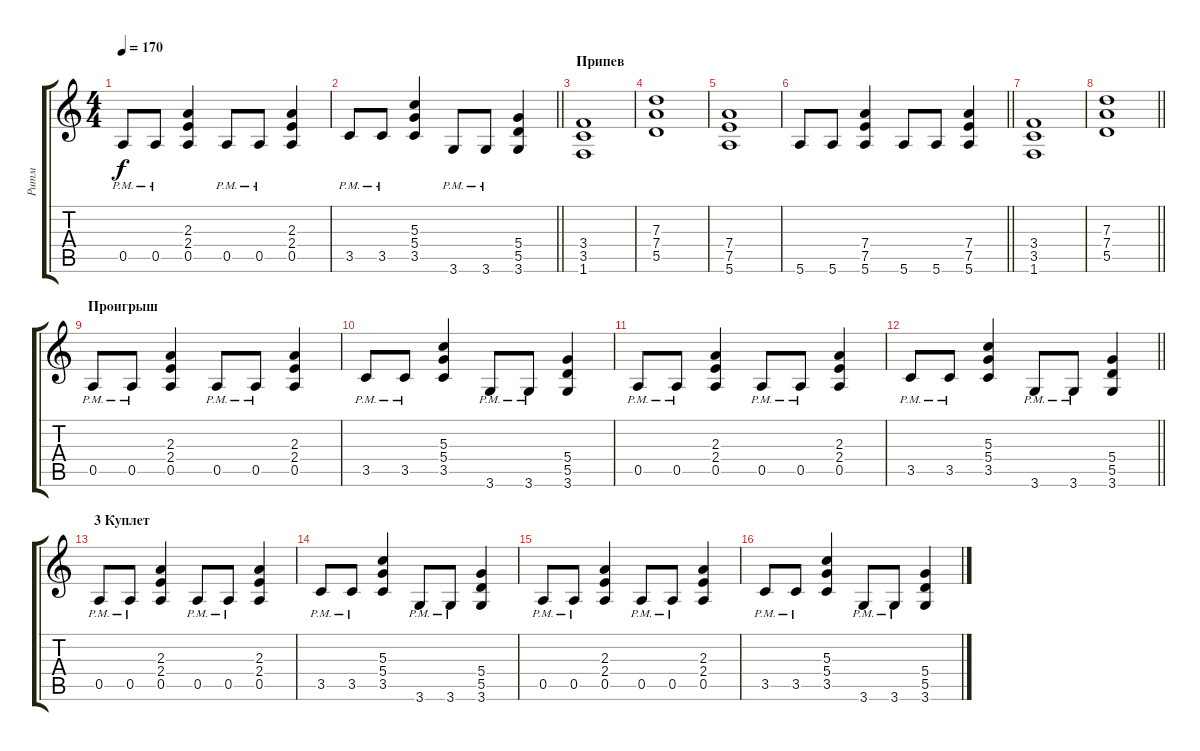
\track ("Ритм" "Ритм") {instrument distortionguitar}
\staff {score tabs}
\tuning (E4 B3 G3 D3 A2 E2) {hide}
\ts (4 4)
\tempo 170
\clef g2
\ks c
0.5{pm}.8{dy f} 0.5{pm}.8 (2.3 2.4 0.5).4 0.5{pm}.8 0.5{pm}.8 (2.3 2.4 0.5).4 |
\barLineRight lightlight
3.5{pm}.8 3.5{pm}.8 (5.3 5.4 3.5).4 3.6{pm}.8 3.6{pm}.8 (5.4 5.5 3.6).4 |
\section ("" "Припев")
(3.4 3.5 1.6).1 |
(7.3 7.4 5.5).1 |
(7.4 7.5 5.6).1 |
\barLineRight lightlight
5.6.8 5.6.8 (7.4 7.5 5.6).4 5.6.8 5.6.8 (7.4 7.5 5.6).4 |
(3.4 3.5 1.6).1 |
\barLineRight lightlight
(7.3 7.4 5.5).1 |
\section ("" "Проигрыш")
0.5{pm}.8 0.5{pm}.8 (2.3 2.4 0.5).4 0.5{pm}.8 0.5{pm}.8 (2.3 2.4 0.5).4 |
3.5{pm}.8 3.5{pm}.8 (5.3 5.4 3.5).4 3.6{pm}.8 3.6{pm}.8 (5.4 5.5 3.6).4 |
0.5{pm}.8 0.5{pm}.8 (2.3 2.4 0.5).4 0.5{pm}.8 0.5{pm}.8 (2.3 2.4 0.5).4 |
\barLineRight lightlight
3.5{pm}.8 3.5{pm}.8 (5.3 5.4 3.5).4 3.6{pm}.8 3.6{pm}.8 (5.4 5.5 3.6).4 |
\section ("" "3 Куплет")
0.5{pm}.8 0.5{pm}.8 (2.3 2.4 0.5).4 0.5{pm}.8 0.5{pm}.8 (2.3 2.4 0.5).4 |
3.5{pm}.8 3.5{pm}.8 (5.3 5.4 3.5).4 3.6{pm}.8 3.6{pm}.8 (5.4 5.5 3.6).4 |
0.5{pm}.8 0.5{pm}.8 (2.3 2.4 0.5).4 0.5{pm}.8 0.5{pm}.8 (2.3 2.4 0.5).4 |
3.5{pm}.8 3.5{pm}.8 (5.3 5.4 3.5).4 3.6{pm}.8 3.6{pm}.8 (5.4 5.5 3.6).4
